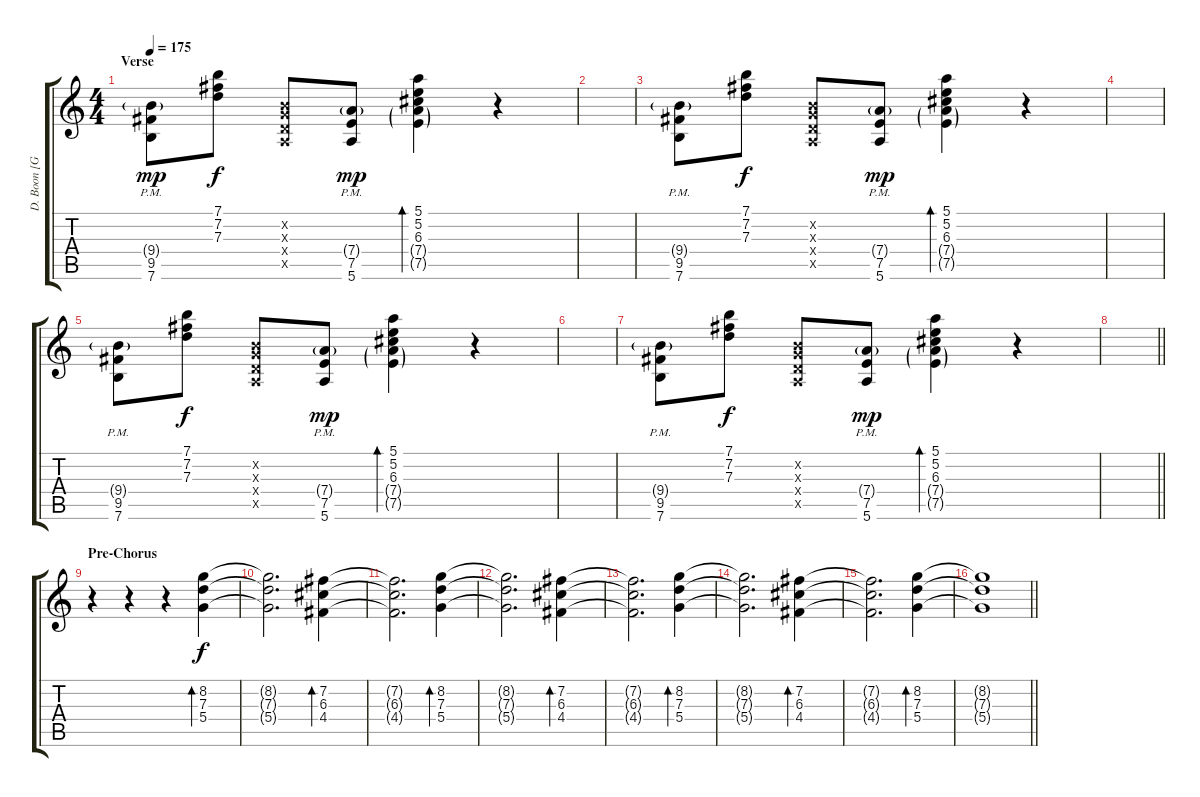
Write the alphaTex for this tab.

\track ("D. Boon [Guitar]" "D. Boon [G") {instrument overdrivenguitar}
\staff {score tabs}
\tuning (E4 B3 G3 D3 A2 E2) {hide}
\ts (4 4)
\section ("" "Verse")
\tempo 175
\clef g2
\ks c
(9.4{g pm} 9.5{pm} 7.6).8{dy mp} (7.1 7.2 7.3).8{dy f} (0.2{x} 0.3{x} 0.4{x} 0.5{x}).8 (7.4{g pm} 7.5{pm} 5.6).8{dy mp} (5.1 5.2 6.3 7.4{g} 7.5{g}).4{bd 120} r.4 |
|
(9.4{g pm} 9.5{pm} 7.6).8 (7.1 7.2 7.3).8{dy f} (0.2{x} 0.3{x} 0.4{x} 0.5{x}).8 (7.4{g pm} 7.5{pm} 5.6).8{dy mp} (5.1 5.2 6.3 7.4{g} 7.5{g}).4{bd 120} r.4 |
|
(9.4{g pm} 9.5{pm} 7.6).8 (7.1 7.2 7.3).8{dy f} (0.2{x} 0.3{x} 0.4{x} 0.5{x}).8 (7.4{g pm} 7.5{pm} 5.6).8{dy mp} (5.1 5.2 6.3 7.4{g} 7.5{g}).4{bd 120} r.4 |
|
(9.4{g pm} 9.5{pm} 7.6).8 (7.1 7.2 7.3).8{dy f} (0.2{x} 0.3{x} 0.4{x} 0.5{x}).8 (7.4{g pm} 7.5{pm} 5.6).8{dy mp} (5.1 5.2 6.3 7.4{g} 7.5{g}).4{bd 120} r.4 |
\barLineRight lightlight
|
\section ("" "Pre-Chorus")
r.4 r.4 r.4 (8.2 7.3 5.4).4{bd 120 dy f instrument electricguitarclean} |
(8.2{t} 7.3{t} 5.4{t}).2{d} (7.2 6.3 4.4).4{bd 120} |
(7.2{t} 6.3{t} 4.4{t}).2{d} (8.2 7.3 5.4).4{bd 120} |
(8.2{t} 7.3{t} 5.4{t}).2{d} (7.2 6.3 4.4).4{bd 120} |
(7.2{t} 6.3{t} 4.4{t}).2{d} (8.2 7.3 5.4).4{bd 120} |
(8.2{t} 7.3{t} 5.4{t}).2{d} (7.2 6.3 4.4).4{bd 120} |
(7.2{t} 6.3{t} 4.4{t}).2{d} (8.2 7.3 5.4).4{bd 120} |
\barLineRight lightlight
(8.2{t} 7.3{t} 5.4{t}).1
